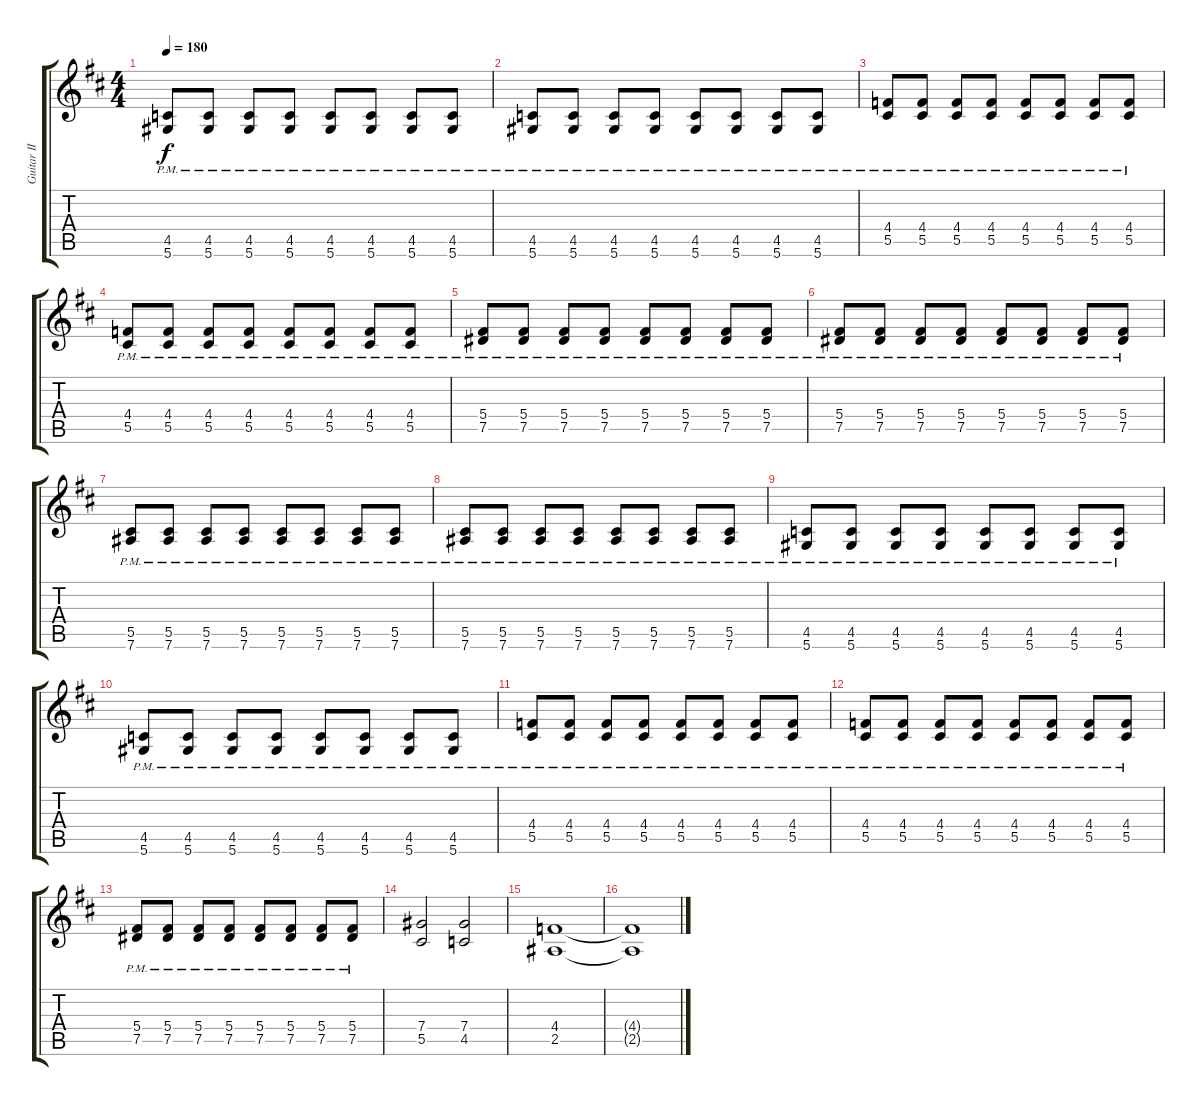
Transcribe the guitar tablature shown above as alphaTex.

\track ("Guitar II" "Guitar II") {instrument distortionguitar}
\staff {score tabs}
\tuning (Eb4 Bb3 Gb3 Db3 Ab2 Eb2) {hide}
\ts (4 4)
\tempo 180
\clef g2
\ks bminor
(4.5{pm} 5.6{pm}).8{dy f} (4.5{pm} 5.6{pm}).8 (4.5{pm} 5.6{pm}).8 (4.5{pm} 5.6{pm}).8 (4.5{pm} 5.6{pm}).8 (4.5{pm} 5.6{pm}).8 (4.5{pm} 5.6{pm}).8 (4.5{pm} 5.6{pm}).8 |
(4.5{pm} 5.6{pm}).8 (4.5{pm} 5.6{pm}).8 (4.5{pm} 5.6{pm}).8 (4.5{pm} 5.6{pm}).8 (4.5{pm} 5.6{pm}).8 (4.5{pm} 5.6{pm}).8 (4.5{pm} 5.6{pm}).8 (4.5{pm} 5.6{pm}).8 |
(4.4{pm} 5.5{pm}).8 (4.4{pm} 5.5{pm}).8 (4.4{pm} 5.5{pm}).8 (4.4{pm} 5.5{pm}).8 (4.4{pm} 5.5{pm}).8 (4.4{pm} 5.5{pm}).8 (4.4{pm} 5.5{pm}).8 (4.4{pm} 5.5{pm}).8 |
(4.4{pm} 5.5{pm}).8 (4.4{pm} 5.5{pm}).8 (4.4{pm} 5.5{pm}).8 (4.4{pm} 5.5{pm}).8 (4.4{pm} 5.5{pm}).8 (4.4{pm} 5.5{pm}).8 (4.4{pm} 5.5{pm}).8 (4.4{pm} 5.5{pm}).8 |
(5.4{pm} 7.5{pm}).8 (5.4{pm} 7.5{pm}).8 (5.4{pm} 7.5{pm}).8 (5.4{pm} 7.5{pm}).8 (5.4{pm} 7.5{pm}).8 (5.4{pm} 7.5{pm}).8 (5.4{pm} 7.5{pm}).8 (5.4{pm} 7.5{pm}).8 |
(5.4{pm} 7.5{pm}).8 (5.4{pm} 7.5{pm}).8 (5.4{pm} 7.5{pm}).8 (5.4{pm} 7.5{pm}).8 (5.4{pm} 7.5{pm}).8 (5.4{pm} 7.5{pm}).8 (5.4{pm} 7.5{pm}).8 (5.4{pm} 7.5{pm}).8 |
(5.5{pm} 7.6{pm}).8 (5.5{pm} 7.6{pm}).8 (5.5{pm} 7.6{pm}).8 (5.5{pm} 7.6{pm}).8 (5.5{pm} 7.6{pm}).8 (5.5{pm} 7.6{pm}).8 (5.5{pm} 7.6{pm}).8 (5.5{pm} 7.6{pm}).8 |
(5.5{pm} 7.6{pm}).8 (5.5{pm} 7.6{pm}).8 (5.5{pm} 7.6{pm}).8 (5.5{pm} 7.6{pm}).8 (5.5{pm} 7.6{pm}).8 (5.5{pm} 7.6{pm}).8 (5.5{pm} 7.6{pm}).8 (5.5{pm} 7.6{pm}).8 |
(4.5{pm} 5.6{pm}).8 (4.5{pm} 5.6{pm}).8 (4.5{pm} 5.6{pm}).8 (4.5{pm} 5.6{pm}).8 (4.5{pm} 5.6{pm}).8 (4.5{pm} 5.6{pm}).8 (4.5{pm} 5.6{pm}).8 (4.5{pm} 5.6{pm}).8 |
(4.5{pm} 5.6{pm}).8 (4.5{pm} 5.6{pm}).8 (4.5{pm} 5.6{pm}).8 (4.5{pm} 5.6{pm}).8 (4.5{pm} 5.6{pm}).8 (4.5{pm} 5.6{pm}).8 (4.5{pm} 5.6{pm}).8 (4.5{pm} 5.6{pm}).8 |
(4.4{pm} 5.5{pm}).8 (4.4{pm} 5.5{pm}).8 (4.4{pm} 5.5{pm}).8 (4.4{pm} 5.5{pm}).8 (4.4{pm} 5.5{pm}).8 (4.4{pm} 5.5{pm}).8 (4.4{pm} 5.5{pm}).8 (4.4{pm} 5.5{pm}).8 |
(4.4{pm} 5.5{pm}).8 (4.4{pm} 5.5{pm}).8 (4.4{pm} 5.5{pm}).8 (4.4{pm} 5.5{pm}).8 (4.4{pm} 5.5{pm}).8 (4.4{pm} 5.5{pm}).8 (4.4{pm} 5.5{pm}).8 (4.4{pm} 5.5{pm}).8 |
(5.4{pm} 7.5{pm}).8 (5.4{pm} 7.5{pm}).8 (5.4{pm} 7.5{pm}).8 (5.4{pm} 7.5{pm}).8 (5.4{pm} 7.5{pm}).8 (5.4{pm} 7.5{pm}).8 (5.4{pm} 7.5{pm}).8 (5.4{pm} 7.5{pm}).8 |
(7.4 5.5).2 (7.4 4.5).2 |
(4.4 2.5).1 |
(4.4{t} 2.5{t}).1
